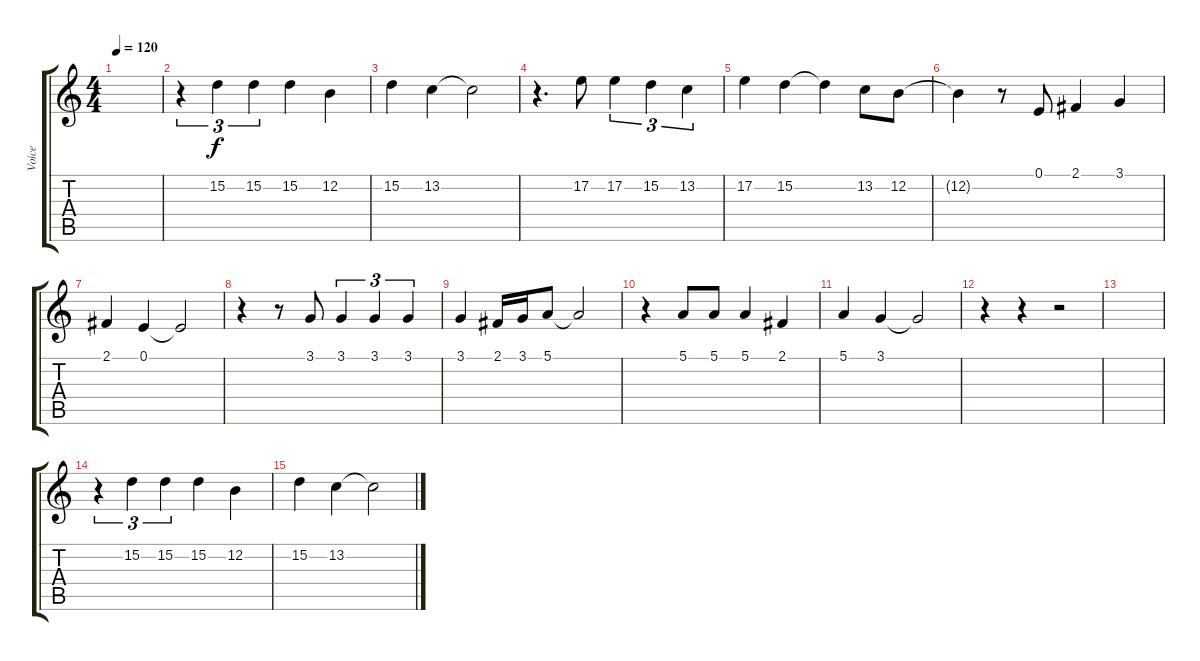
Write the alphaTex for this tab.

\track ("Voice" "Voice") {instrument lead6voice}
\staff {score tabs}
\tuning (E4 B3 G3 D3 A2 E2) {hide}
\ts (4 4)
\tempo 120
\clef g2
\ks c
|
r.4{tu (3 2) volume 12} 15.2.4{tu (3 2)} 15.2.4{tu (3 2)} 15.2.4 12.2.4 |
15.2.4 13.2.4 13.2{t}.2 |
r.4{d volume 9} 17.2.8 17.2.4{tu (3 2)} 15.2.4{tu (3 2)} 13.2.4{tu (3 2)} |
17.2.4 15.2.4 15.2{t}.4 13.2.8 12.2.8 |
12.2{t}.4{volume 7} r.8 0.1.8 2.1.4 3.1.4 |
2.1.4 0.1.4 0.1{t}.2 |
r.4{volume 5} r.8 3.1.8 3.1.4{tu (3 2)} 3.1.4{tu (3 2)} 3.1.4{tu (3 2)} |
3.1.4 2.1.16 3.1.16 5.1.8 5.1{t}.2 |
r.4{volume 2} 5.1.8 5.1.8 5.1.4 2.1.4 |
5.1.4 3.1.4 3.1{t}.2 |
r.4 r.4 r.2 |
|
r.4{tu (3 2) volume 0} 15.2.4{tu (3 2)} 15.2.4{tu (3 2)} 15.2.4 12.2.4 |
15.2.4 13.2.4 13.2{t}.2
